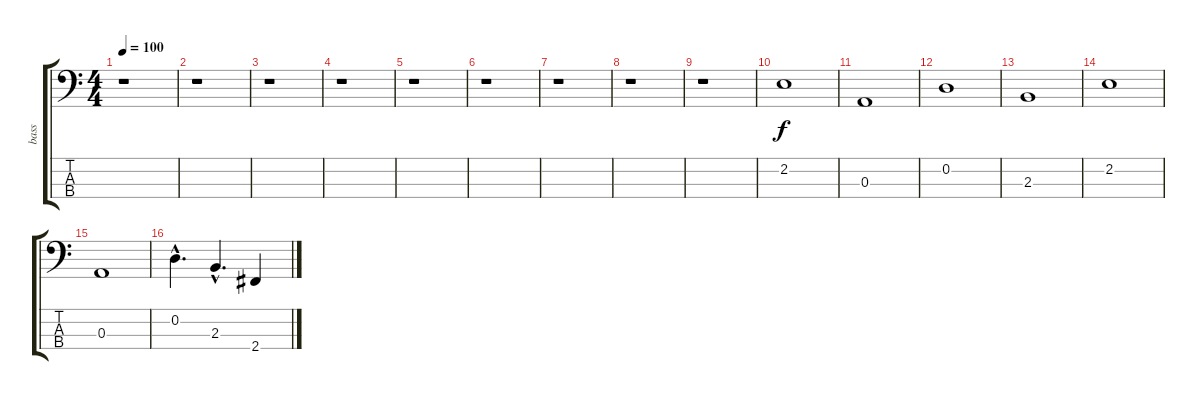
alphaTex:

\track ("bass" "bass") {instrument electricbassfinger}
\staff {score tabs}
\tuning (G2 D2 A1 E1) {hide}
\ts (4 4)
\tempo 100
\clef f4
\ks c
r.1{dy f instrument electricbassfinger} |
r.1 |
r.1 |
r.1 |
r.1 |
r.1 |
r.1 |
r.1 |
r.1 |
2.2.1 |
0.3.1 |
0.2.1 |
2.3.1 |
2.2.1 |
0.3.1 |
0.2{hac}.4{d} 2.3{hac}.4{d} 2.4.4
